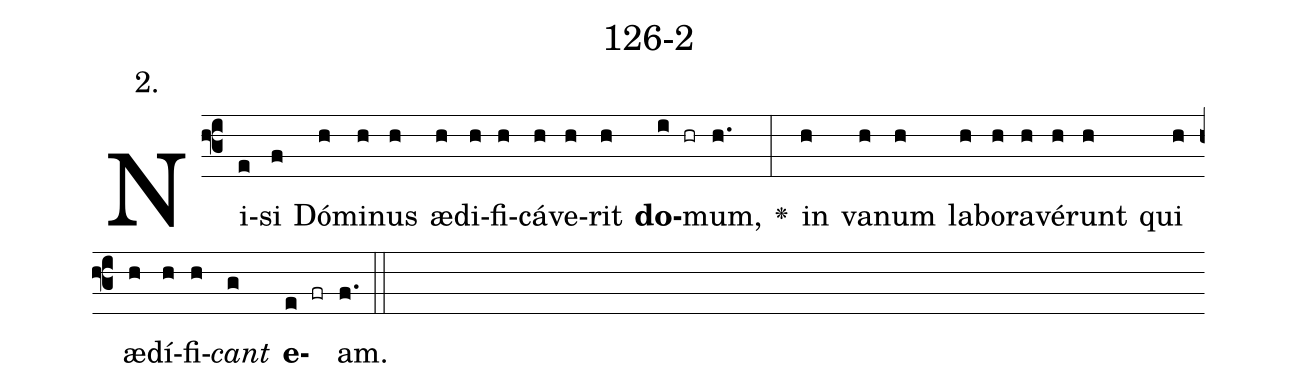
name: 126-2;
annotation: 2.;
%%
(f3)Ni(e)si(f) Dó(h)mi(h)nus(h) æ(h)di(h)fi(h)cá(h)ve(h)rit(h) <b>do</b>(i hr)mum,(h.) <v>\greheightstar</v>(:) in(h) va(h)num(h) la(h)bo(h)ra(h)vé(h)runt(h) qui(h) æ(h)dí(h)fi(h)<i>cant</i>(g) <b>e</b>(e fr)am.(f.) (::)


%E(h) u(h) o(h) u(g) a(e) e.(f.) (::)
